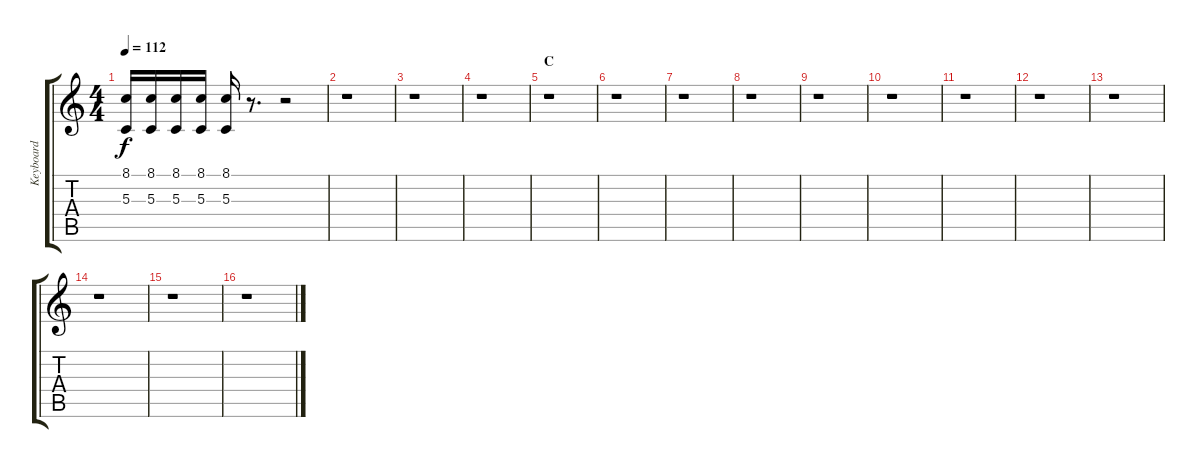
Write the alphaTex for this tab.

\track ("Keyboard" "Keyboard") {instrument stringensemble1}
\staff {score tabs}
\tuning (E4 B3 G3 D3 A2 E2) {hide}
\ts (4 4)
\tempo 112
\clef g2
\ks c
(8.1 5.3).16{dy f} (8.1 5.3).16 (8.1 5.3).16 (8.1 5.3).16 (8.1 5.3).16 r.8{d} r.2 |
r.1 |
r.1 |
r.1 |
\section ("" "C")
r.1 |
r.1 |
r.1 |
r.1 |
r.1 |
r.1 |
r.1 |
r.1 |
r.1 |
r.1 |
r.1 |
r.1
